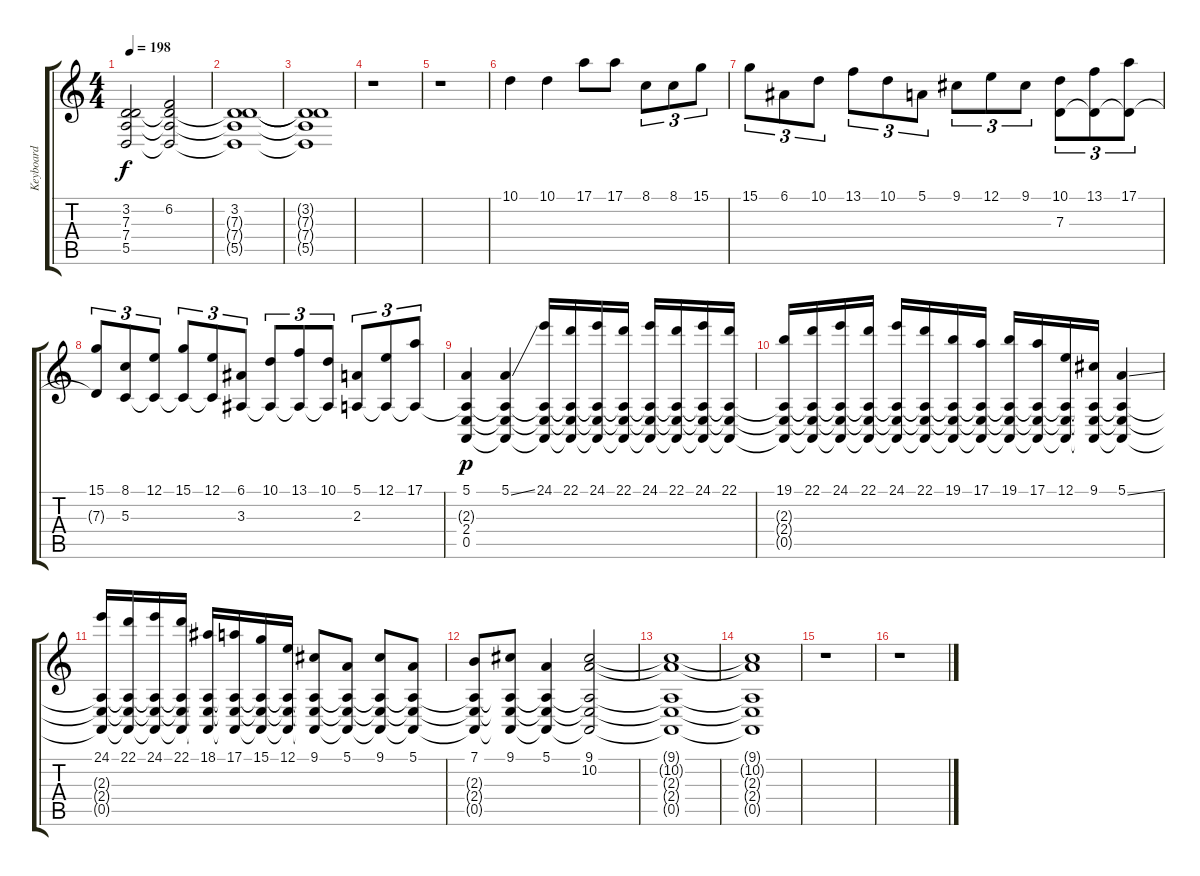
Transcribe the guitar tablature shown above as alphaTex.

\track ("Keyboard" "Keyboard") {instrument rockorgan}
\staff {score tabs}
\tuning (E4 B3 G3 D3 A2 E2) {hide}
\ts (4 4)
\tempo 198
\clef g2
\ks c
(3.2 7.3{t} 7.4{t} 5.5{t}).2{dy f} (6.2 7.3{t} 7.4{t} 5.5{t}).2 |
(3.2 7.3{t} 7.4{t} 5.5{t}).1 |
(3.2{t} 7.3{t} 7.4{t} 5.5{t}).1 |
r.1 |
r.1 |
10.1.4 10.1.4 17.1.8 17.1.8 8.1.8{tu (3 2)} 8.1.8{tu (3 2)} 15.1.8{tu (3 2)} |
15.1.8{tu (3 2)} 6.1.8{tu (3 2)} 10.1.8{tu (3 2)} 13.1.8{tu (3 2)} 10.1.8{tu (3 2)} 5.1.8{tu (3 2)} 9.1.8{tu (3 2)} 12.1.8{tu (3 2)} 9.1.8{tu (3 2)} (10.1 7.3).8{tu (3 2)} (13.1 7.3{t}).8{tu (3 2)} (17.1 7.3{t}).8{tu (3 2)} |
(15.1 7.3{t}).8{tu (3 2)} (8.1 5.3).8{tu (3 2)} (12.1 5.3{t}).8{tu (3 2)} (15.1 5.3{t}).8{tu (3 2)} (12.1 5.3{t}).8{tu (3 2)} (6.1 3.3).8{tu (3 2)} (10.1 3.3{t}).8{tu (3 2)} (13.1 3.3{t}).8{tu (3 2)} (10.1 3.3{t}).8{tu (3 2)} (5.1 2.3).8{tu (3 2)} (12.1 2.3{t}).8{tu (3 2)} (17.1 2.3{t}).8{tu (3 2)} |
(5.1 2.3{t} 2.4 0.5).4{dy p} (5.1{ss} 2.3{t} 2.4{t} 0.5{t}).4 (24.1 2.3{t} 2.4{t} 0.5{t}).16 (22.1 2.3{t} 2.4{t} 0.5{t}).16 (24.1 2.3{t} 2.4{t} 0.5{t}).16 (22.1 2.3{t} 2.4{t} 0.5{t}).16 (24.1 2.3{t} 2.4{t} 0.5{t}).16 (22.1 2.3{t} 2.4{t} 0.5{t}).16 (24.1 2.3{t} 2.4{t} 0.5{t}).16 (22.1 2.3{t} 2.4{t} 0.5{t}).16 |
(19.1 2.3{t} 2.4{t} 0.5{t}).16 (22.1 2.3{t} 2.4{t} 0.5{t}).16 (24.1 2.3{t} 2.4{t} 0.5{t}).16 (22.1 2.3{t} 2.4{t} 0.5{t}).16 (24.1 2.3{t} 2.4{t} 0.5{t}).16 (22.1 2.3{t} 2.4{t} 0.5{t}).16 (19.1 2.3{t} 2.4{t} 0.5{t}).16 (17.1 2.3{t} 2.4{t} 0.5{t}).16 (19.1 2.3{t} 2.4{t} 0.5{t}).16 (17.1 2.3{t} 2.4{t} 0.5{t}).16 (12.1 2.3{t} 2.4{t} 0.5{t}).16 (9.1 2.3{t} 2.4{t} 0.5{t}).16 (5.1{ss} 2.3{t} 2.4{t} 0.5{t}).4 |
(24.1 2.3{t} 2.4{t} 0.5{t}).16 (22.1 2.3{t} 2.4{t} 0.5{t}).16 (24.1 2.3{t} 2.4{t} 0.5{t}).16 (22.1 2.3{t} 2.4{t} 0.5{t}).16 (18.1 2.3{t} 2.4{t} 0.5{t}).16 (17.1 2.3{t} 2.4{t} 0.5{t}).16 (15.1 2.3{t} 2.4{t} 0.5{t}).16 (12.1 2.3{t} 2.4{t} 0.5{t}).16 (9.1 2.3{t} 2.4{t} 0.5{t}).8 (5.1 2.3{t} 2.4{t} 0.5{t}).8 (9.1 2.3{t} 2.4{t} 0.5{t}).8 (5.1 2.3{t} 2.4{t} 0.5{t}).8 |
(7.1 2.3{t} 2.4{t} 0.5{t}).8 (9.1 2.3{t} 2.4{t} 0.5{t}).8 (5.1 2.3{t} 2.4{t} 0.5{t}).4 (9.1 10.2 2.3{t} 2.4{t} 0.5{t}).2 |
(9.1{t} 10.2{t} 2.3{t} 2.4{t} 0.5{t}).1 |
(9.1{t} 10.2{t} 2.3{t} 2.4{t} 0.5{t}).1 |
r.1 |
r.1
